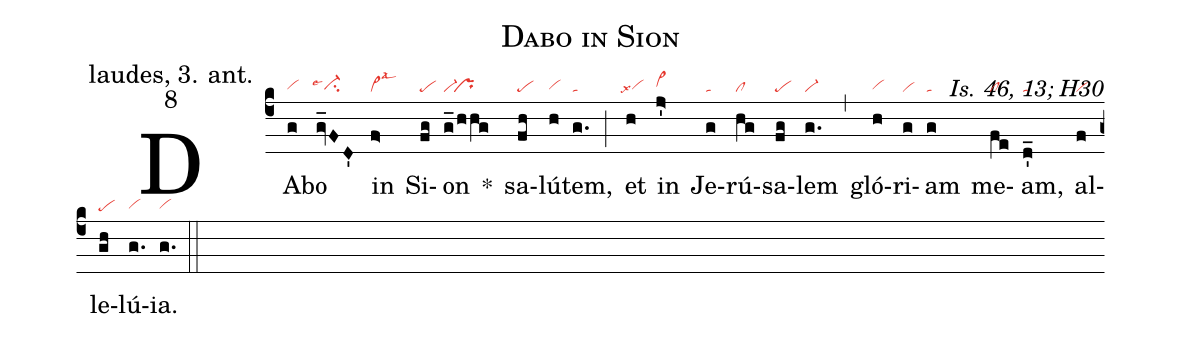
name: Dabo in Sion;
office-part: laudes, 3. ant.;
mode: 8;
commentary: Is. 46, 13; H30;
nabc-lines: 1;
%%
(c4)
DA(g|vihg)bo(gv_FD'|`ci-hglse4) in(f>|vi>lsal3) Si(fg|pe)on(g_/hhg|vi-`pr) *()
sa(fh|pe)lú(h|vihg)tem,(g.|ta) (;)
et(h|``vihglsx7) in(j>'|vi>hh) Je(g|ta)rú(hg|cl)sa(fg|pe)lem(g.|vi-) (,)
gló(h|vihg)ri(g|vi)am(g|ta) me(fe|cl)am,(d_'|ta) al(f|vi)le(gh|pe)lú(g.|vihg)ia.(g.|vihg) (::)
